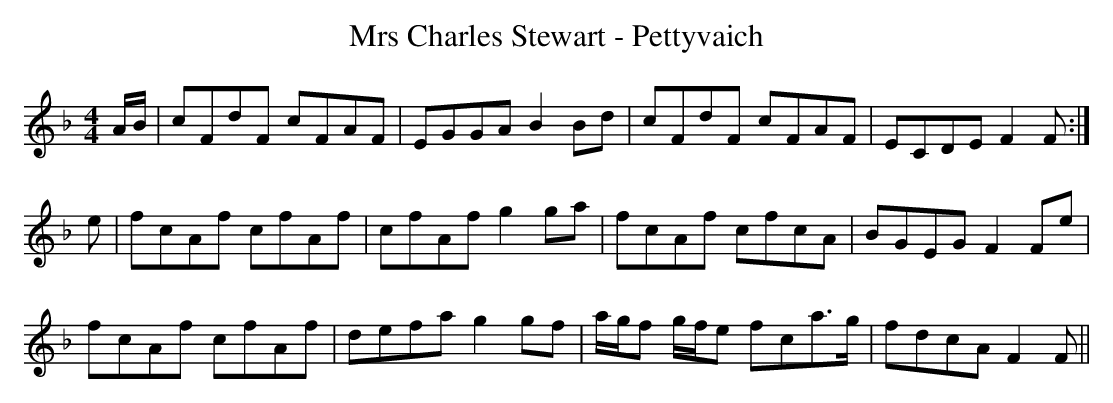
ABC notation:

X:1
T:Mrs Charles Stewart - Pettyvaich
L:1/8
M:4/4
K:F
A/B/ | cFdF cFAF | EGGA B2Bd | cFdF cFAF | ECDE F2 F :|
e | fcAf cfAf | cfAf g2 ga | fcAf cfcA | BGEG F2 Fe |
fcAf cfAf | defa g2 gf | a/g/f g/f/e fca>g | fdcA F2 F ||
